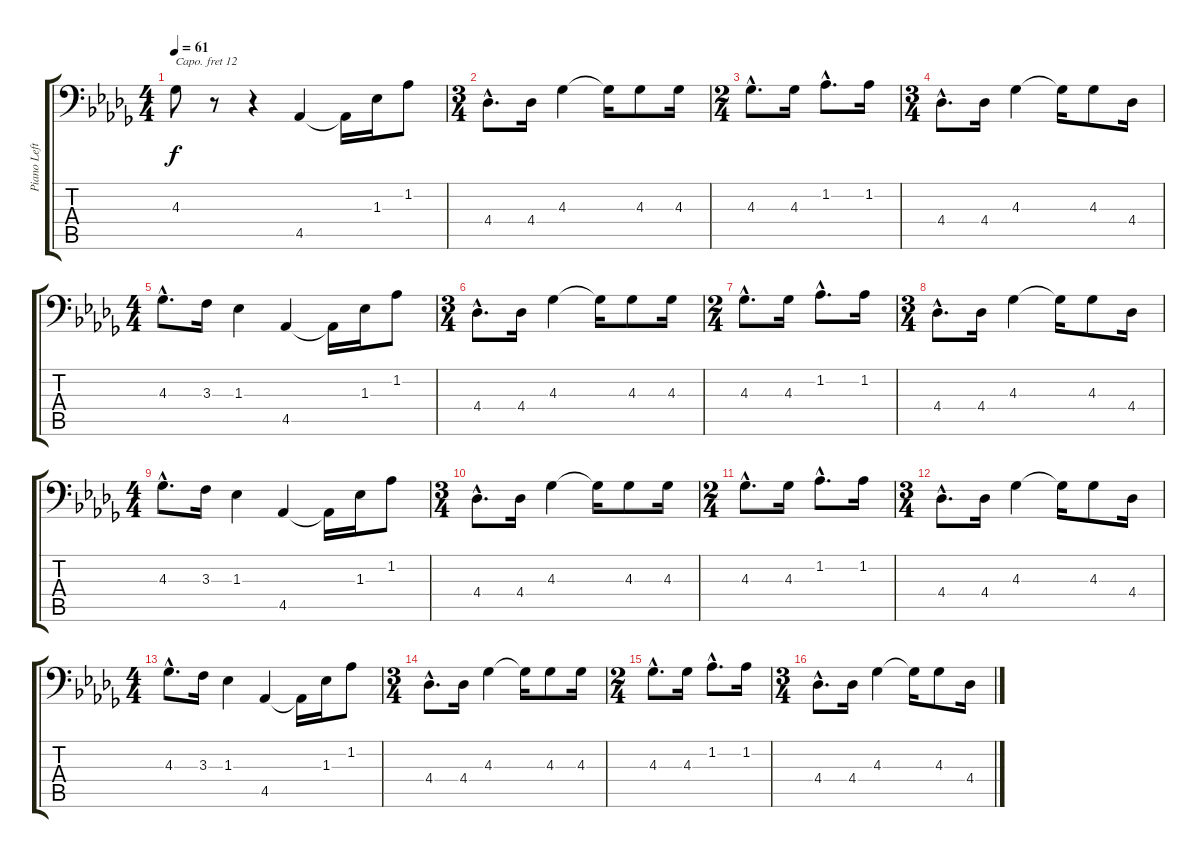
\track ("Piano Left Hand" "Piano Left") {instrument acousticgrandpiano}
\staff {score tabs}
\capo 12
\tuning (C3 G2 D2 A1 E1 B0) {hide}
\ts (4 4)
\tempo 61
\clef f4
\ks db
4.3.8{dy f} r.8 r.4 4.5.4 4.5{t}.16 1.3.16 1.2.8 |
\ts (3 4)
4.4{hac}.8{d} 4.4.16 4.3.4 4.3{t}.16 4.3.8 4.3.16 |
\ts (2 4)
4.3{hac}.8{d} 4.3.16 1.2{hac}.8{d} 1.2.16 |
\ts (3 4)
4.4{hac}.8{d} 4.4.16 4.3.4 4.3{t}.16 4.3.8 4.4.16 |
\ts (4 4)
4.3{hac}.8{d} 3.3.16 1.3.4 4.5.4 4.5{t}.16 1.3.16 1.2.8 |
\ts (3 4)
4.4{hac}.8{d} 4.4.16 4.3.4 4.3{t}.16 4.3.8 4.3.16 |
\ts (2 4)
4.3{hac}.8{d} 4.3.16 1.2{hac}.8{d} 1.2.16 |
\ts (3 4)
4.4{hac}.8{d} 4.4.16 4.3.4 4.3{t}.16 4.3.8 4.4.16 |
\ts (4 4)
4.3{hac}.8{d} 3.3.16 1.3.4 4.5.4 4.5{t}.16 1.3.16 1.2.8 |
\ts (3 4)
4.4{hac}.8{d} 4.4.16 4.3.4 4.3{t}.16 4.3.8 4.3.16 |
\ts (2 4)
4.3{hac}.8{d} 4.3.16 1.2{hac}.8{d} 1.2.16 |
\ts (3 4)
4.4{hac}.8{d} 4.4.16 4.3.4 4.3{t}.16 4.3.8 4.4.16 |
\ts (4 4)
4.3{hac}.8{d} 3.3.16 1.3.4 4.5.4 4.5{t}.16 1.3.16 1.2.8 |
\ts (3 4)
4.4{hac}.8{d} 4.4.16 4.3.4 4.3{t}.16 4.3.8 4.3.16 |
\ts (2 4)
4.3{hac}.8{d} 4.3.16 1.2{hac}.8{d} 1.2.16 |
\ts (3 4)
4.4{hac}.8{d} 4.4.16 4.3.4 4.3{t}.16 4.3.8 4.4.16
